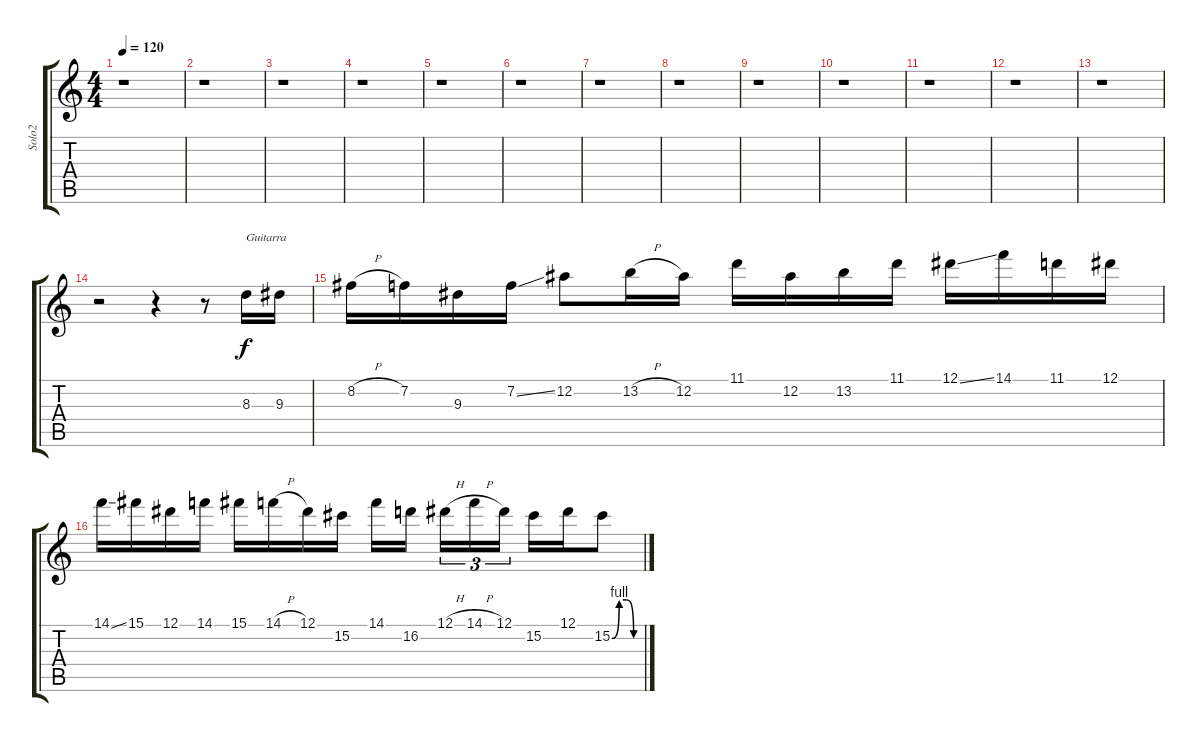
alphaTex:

\track ("Solo2" "Solo2") {instrument overdrivenguitar}
\staff {score tabs}
\tuning (Eb4 Bb3 Gb3 Db3 Ab2 Eb2) {hide}
\ts (4 4)
\tempo 120
\clef g2
\ks c
r.1{dy f} |
r.1 |
r.1 |
r.1 |
r.1 |
r.1 |
r.1 |
r.1 |
r.1 |
r.1 |
r.1 |
r.1 |
r.1 |
r.2 r.4 r.8 8.3.16{txt "Guitarra" instrument distortionguitar} 9.3.16 |
8.2{h}.16 7.2.16 9.3.16 7.2{ss}.16 12.2.8 13.2{h}.16 12.2.16 11.1.16 12.2.16 13.2.16 11.1.16 12.1{ss}.16 14.1.16 11.1.16 12.1.16 |
14.1{ss}.16 15.1.16 12.1.16 14.1.16 15.1.16 14.1{h}.16 12.1.16 15.2.16 14.1.16 16.2.16 12.1{h}.16{tu (3 2)} 14.1{h}.16{tu (3 2)} 12.1.16{tu (3 2)} 15.2.16 12.1.16 15.2{be (custom 0 0 15 4 30 4 45 0 60 0)}.8
